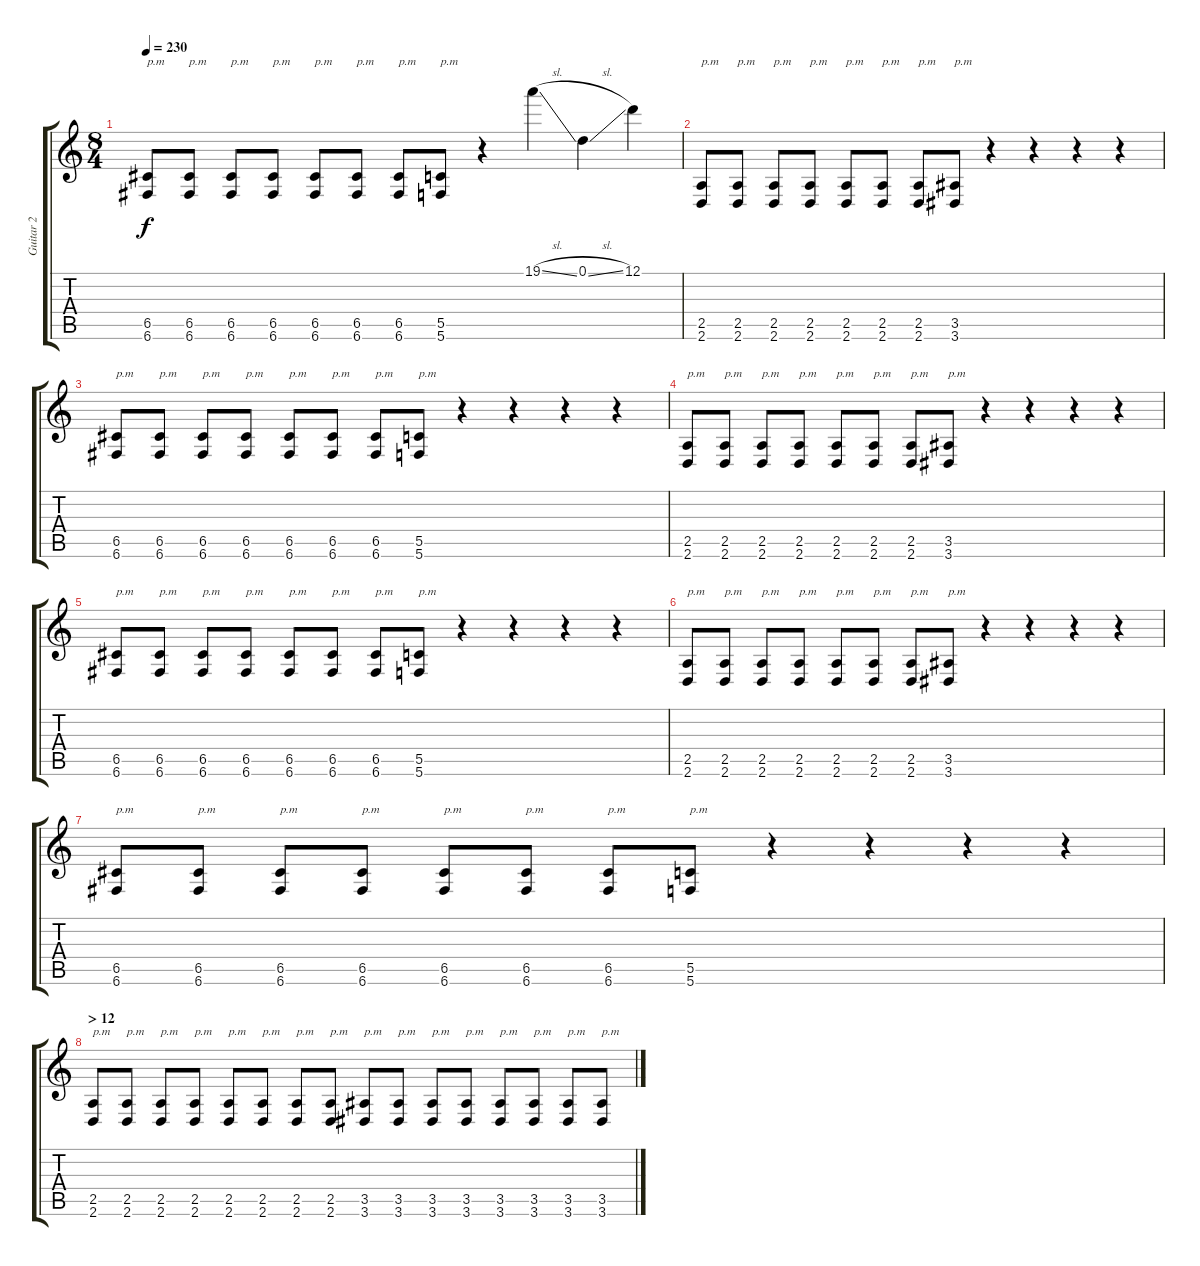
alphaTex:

\track ("Guitar 2" "Guitar 2") {instrument distortionguitar}
\staff {score tabs}
\tuning (D4 A3 F3 C3 G2 C2) {hide}
\ts (8 4)
\tempo 230
\clef g2
\ks c
(6.5 6.6).8{txt "p.m" dy f} (6.5 6.6).8{txt "p.m"} (6.5 6.6).8{txt "p.m"} (6.5 6.6).8{txt "p.m"} (6.5 6.6).8{txt "p.m"} (6.5 6.6).8{txt "p.m"} (6.5 6.6).8{txt "p.m"} (5.5 5.6).8{txt "p.m"} r.4 19.1{sl}.4 0.1{sl}.4 12.1.4 |
(2.5 2.6).8{txt "p.m"} (2.5 2.6).8{txt "p.m"} (2.5 2.6).8{txt "p.m"} (2.5 2.6).8{txt "p.m"} (2.5 2.6).8{txt "p.m"} (2.5 2.6).8{txt "p.m"} (2.5 2.6).8{txt "p.m"} (3.5 3.6).8{txt "p.m"} r.4 r.4 r.4 r.4 |
(6.5 6.6).8{txt "p.m"} (6.5 6.6).8{txt "p.m"} (6.5 6.6).8{txt "p.m"} (6.5 6.6).8{txt "p.m"} (6.5 6.6).8{txt "p.m"} (6.5 6.6).8{txt "p.m"} (6.5 6.6).8{txt "p.m"} (5.5 5.6).8{txt "p.m"} r.4 r.4 r.4 r.4 |
(2.5 2.6).8{txt "p.m"} (2.5 2.6).8{txt "p.m"} (2.5 2.6).8{txt "p.m"} (2.5 2.6).8{txt "p.m"} (2.5 2.6).8{txt "p.m"} (2.5 2.6).8{txt "p.m"} (2.5 2.6).8{txt "p.m"} (3.5 3.6).8{txt "p.m"} r.4 r.4 r.4 r.4 |
(6.5 6.6).8{txt "p.m"} (6.5 6.6).8{txt "p.m"} (6.5 6.6).8{txt "p.m"} (6.5 6.6).8{txt "p.m"} (6.5 6.6).8{txt "p.m"} (6.5 6.6).8{txt "p.m"} (6.5 6.6).8{txt "p.m"} (5.5 5.6).8{txt "p.m"} r.4 r.4 r.4 r.4 |
(2.5 2.6).8{txt "p.m"} (2.5 2.6).8{txt "p.m"} (2.5 2.6).8{txt "p.m"} (2.5 2.6).8{txt "p.m"} (2.5 2.6).8{txt "p.m"} (2.5 2.6).8{txt "p.m"} (2.5 2.6).8{txt "p.m"} (3.5 3.6).8{txt "p.m"} r.4 r.4 r.4 r.4 |
(6.5 6.6).8{txt "p.m"} (6.5 6.6).8{txt "p.m"} (6.5 6.6).8{txt "p.m"} (6.5 6.6).8{txt "p.m"} (6.5 6.6).8{txt "p.m"} (6.5 6.6).8{txt "p.m"} (6.5 6.6).8{txt "p.m"} (5.5 5.6).8{txt "p.m"} r.4 r.4 r.4 r.4 |
\section ("" "> 12")
(2.5 2.6).8{txt "p.m"} (2.5 2.6).8{txt "p.m"} (2.5 2.6).8{txt "p.m"} (2.5 2.6).8{txt "p.m"} (2.5 2.6).8{txt "p.m"} (2.5 2.6).8{txt "p.m"} (2.5 2.6).8{txt "p.m"} (2.5 2.6).8{txt "p.m"} (3.5 3.6).8{txt "p.m"} (3.5 3.6).8{txt "p.m"} (3.5 3.6).8{txt "p.m"} (3.5 3.6).8{txt "p.m"} (3.5 3.6).8{txt "p.m"} (3.5 3.6).8{txt "p.m"} (3.5 3.6).8{txt "p.m"} (3.5 3.6).8{txt "p.m"}
